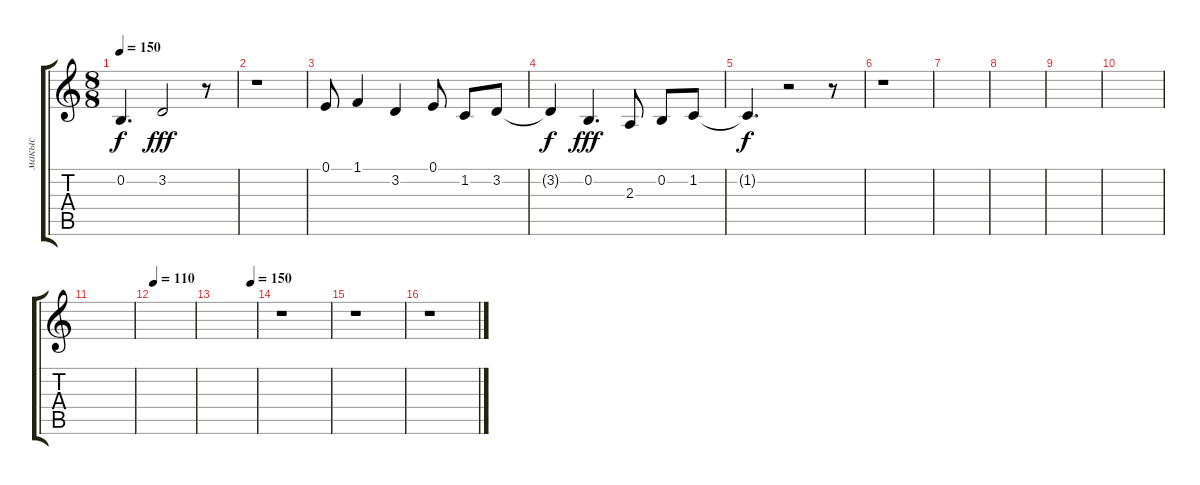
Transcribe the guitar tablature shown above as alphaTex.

\track ("макыс" "макыс") {instrument lead1square}
\staff {score tabs}
\tuning (E4 B3 G3 D3 A2 E2) {hide}
\ts (8 8)
\tempo 150
\clef g2
\ks c
0.2{t}.4{d dy f} 3.2.2{dy fff} r.8 |
r.1 |
0.1.8 1.1.4 3.2.4 0.1.8 1.2.8 3.2.8 |
3.2{t}.4{dy f} 0.2.4{d dy fff} 2.3.8 0.2.8 1.2.8 |
1.2{t}.4{d dy f} r.2 r.8 |
r.1 |
|
|
|
|
|
\tempo 110
|
\tempo (150 0.875)
|
r.1 |
r.1 |
r.1
